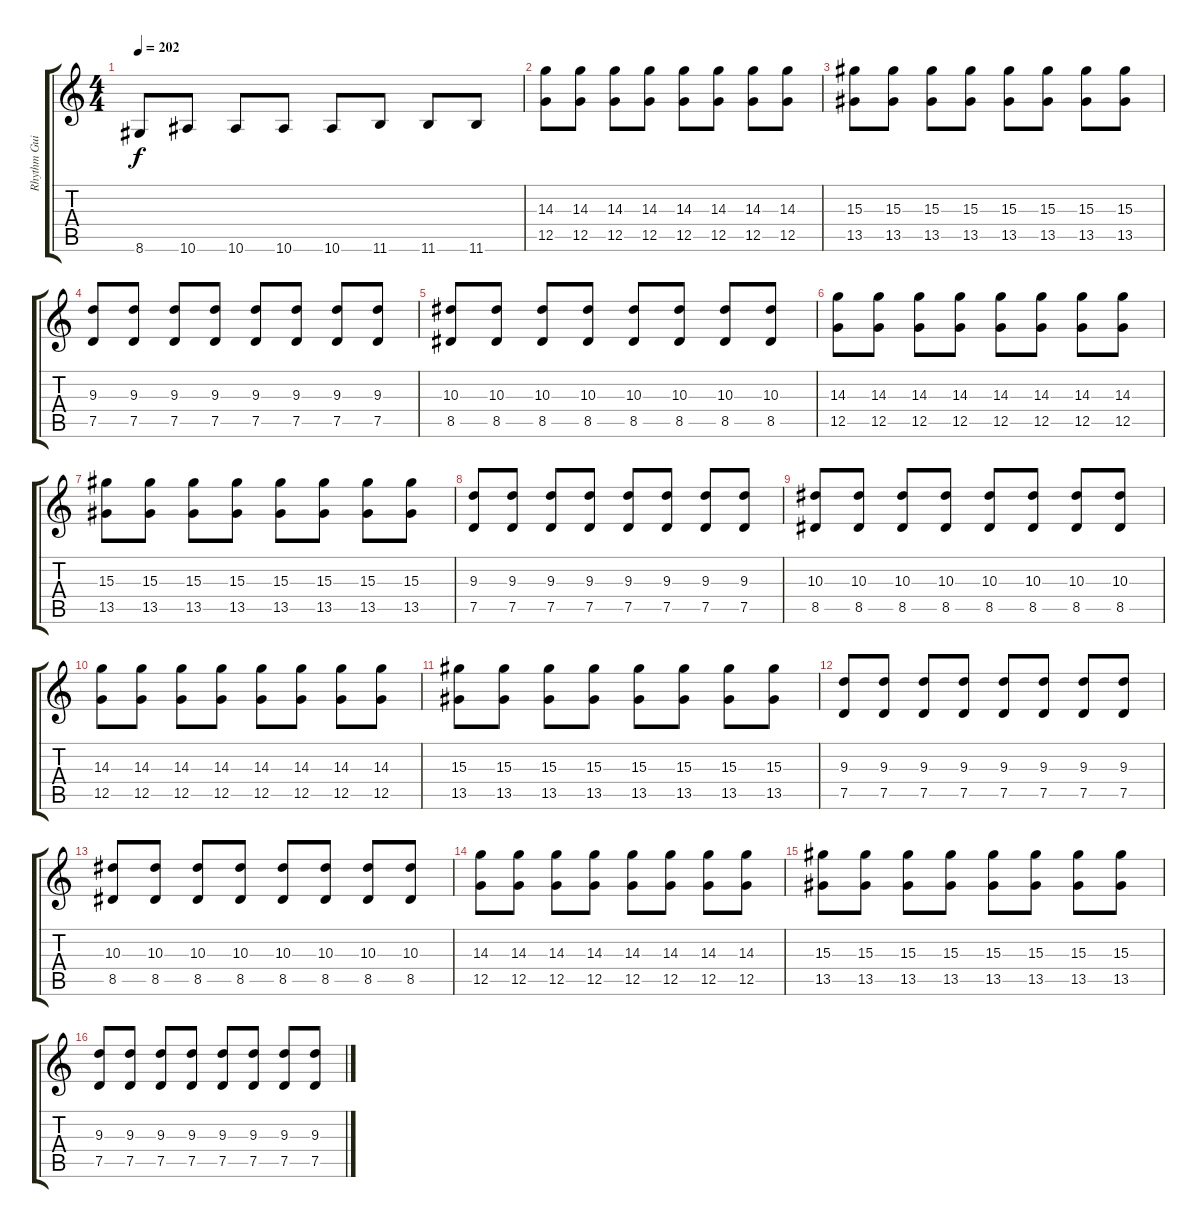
\track ("Rhythm Guitar 1" "Rhythm Gui") {instrument distortionguitar}
\staff {score tabs}
\tuning (D4 A3 F3 C3 G2 C2) {hide}
\ts (4 4)
\tempo 202
\clef g2
\ks c
8.6.8{dy f} 10.6.8 10.6.8 10.6.8 10.6.8 11.6.8 11.6.8 11.6.8 |
(14.3 12.5).8 (14.3 12.5).8 (14.3 12.5).8 (14.3 12.5).8 (14.3 12.5).8 (14.3 12.5).8 (14.3 12.5).8 (14.3 12.5).8 |
(15.3 13.5).8 (15.3 13.5).8 (15.3 13.5).8 (15.3 13.5).8 (15.3 13.5).8 (15.3 13.5).8 (15.3 13.5).8 (15.3 13.5).8 |
(9.3 7.5).8 (9.3 7.5).8 (9.3 7.5).8 (9.3 7.5).8 (9.3 7.5).8 (9.3 7.5).8 (9.3 7.5).8 (9.3 7.5).8 |
(10.3 8.5).8 (10.3 8.5).8 (10.3 8.5).8 (10.3 8.5).8 (10.3 8.5).8 (10.3 8.5).8 (10.3 8.5).8 (10.3 8.5).8 |
(14.3 12.5).8 (14.3 12.5).8 (14.3 12.5).8 (14.3 12.5).8 (14.3 12.5).8 (14.3 12.5).8 (14.3 12.5).8 (14.3 12.5).8 |
(15.3 13.5).8 (15.3 13.5).8 (15.3 13.5).8 (15.3 13.5).8 (15.3 13.5).8 (15.3 13.5).8 (15.3 13.5).8 (15.3 13.5).8 |
(9.3 7.5).8 (9.3 7.5).8 (9.3 7.5).8 (9.3 7.5).8 (9.3 7.5).8 (9.3 7.5).8 (9.3 7.5).8 (9.3 7.5).8 |
(10.3 8.5).8 (10.3 8.5).8 (10.3 8.5).8 (10.3 8.5).8 (10.3 8.5).8 (10.3 8.5).8 (10.3 8.5).8 (10.3 8.5).8 |
(14.3 12.5).8 (14.3 12.5).8 (14.3 12.5).8 (14.3 12.5).8 (14.3 12.5).8 (14.3 12.5).8 (14.3 12.5).8 (14.3 12.5).8 |
(15.3 13.5).8 (15.3 13.5).8 (15.3 13.5).8 (15.3 13.5).8 (15.3 13.5).8 (15.3 13.5).8 (15.3 13.5).8 (15.3 13.5).8 |
(9.3 7.5).8 (9.3 7.5).8 (9.3 7.5).8 (9.3 7.5).8 (9.3 7.5).8 (9.3 7.5).8 (9.3 7.5).8 (9.3 7.5).8 |
(10.3 8.5).8 (10.3 8.5).8 (10.3 8.5).8 (10.3 8.5).8 (10.3 8.5).8 (10.3 8.5).8 (10.3 8.5).8 (10.3 8.5).8 |
(14.3 12.5).8 (14.3 12.5).8 (14.3 12.5).8 (14.3 12.5).8 (14.3 12.5).8 (14.3 12.5).8 (14.3 12.5).8 (14.3 12.5).8 |
(15.3 13.5).8 (15.3 13.5).8 (15.3 13.5).8 (15.3 13.5).8 (15.3 13.5).8 (15.3 13.5).8 (15.3 13.5).8 (15.3 13.5).8 |
(9.3 7.5).8 (9.3 7.5).8 (9.3 7.5).8 (9.3 7.5).8 (9.3 7.5).8 (9.3 7.5).8 (9.3 7.5).8 (9.3 7.5).8
